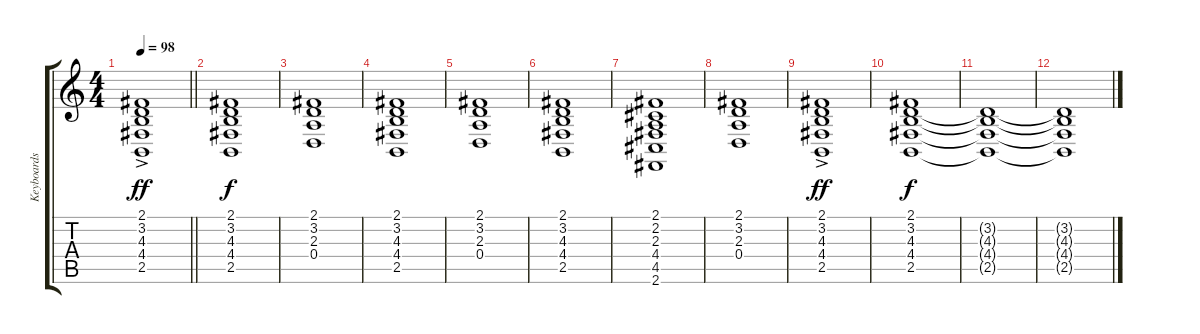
\track ("Keyboards 1" "Keyboards ") {instrument stringensemble1}
\staff {score tabs}
\tuning (E4 B3 G3 D3 A2 E2) {hide}
\ts (4 4)
\tempo 98
\clef g2
\barLineRight lightlight
\ks c
(2.1{ac} 3.2 4.3 4.4 2.5).1{dy ff} |
(2.1 3.2 4.3 4.4 2.5).1{dy f} |
(2.1 3.2 2.3 0.4).1 |
(2.1 3.2 4.3 4.4 2.5).1 |
(2.1 3.2 2.3 0.4).1 |
(2.1 3.2 4.3 4.4 2.5).1 |
(2.1 2.2 2.3 4.4 4.5 2.6).1 |
(2.1 3.2 2.3 0.4).1 |
(2.1{ac} 3.2 4.3 4.4 2.5).1{dy ff} |
(2.1 3.2 4.3 4.4 2.5).1{dy f} |
(3.2{t} 4.3{t} 4.4{t} 2.5{t}).1 |
(3.2{t} 4.3{t} 4.4{t} 2.5{t}).1
